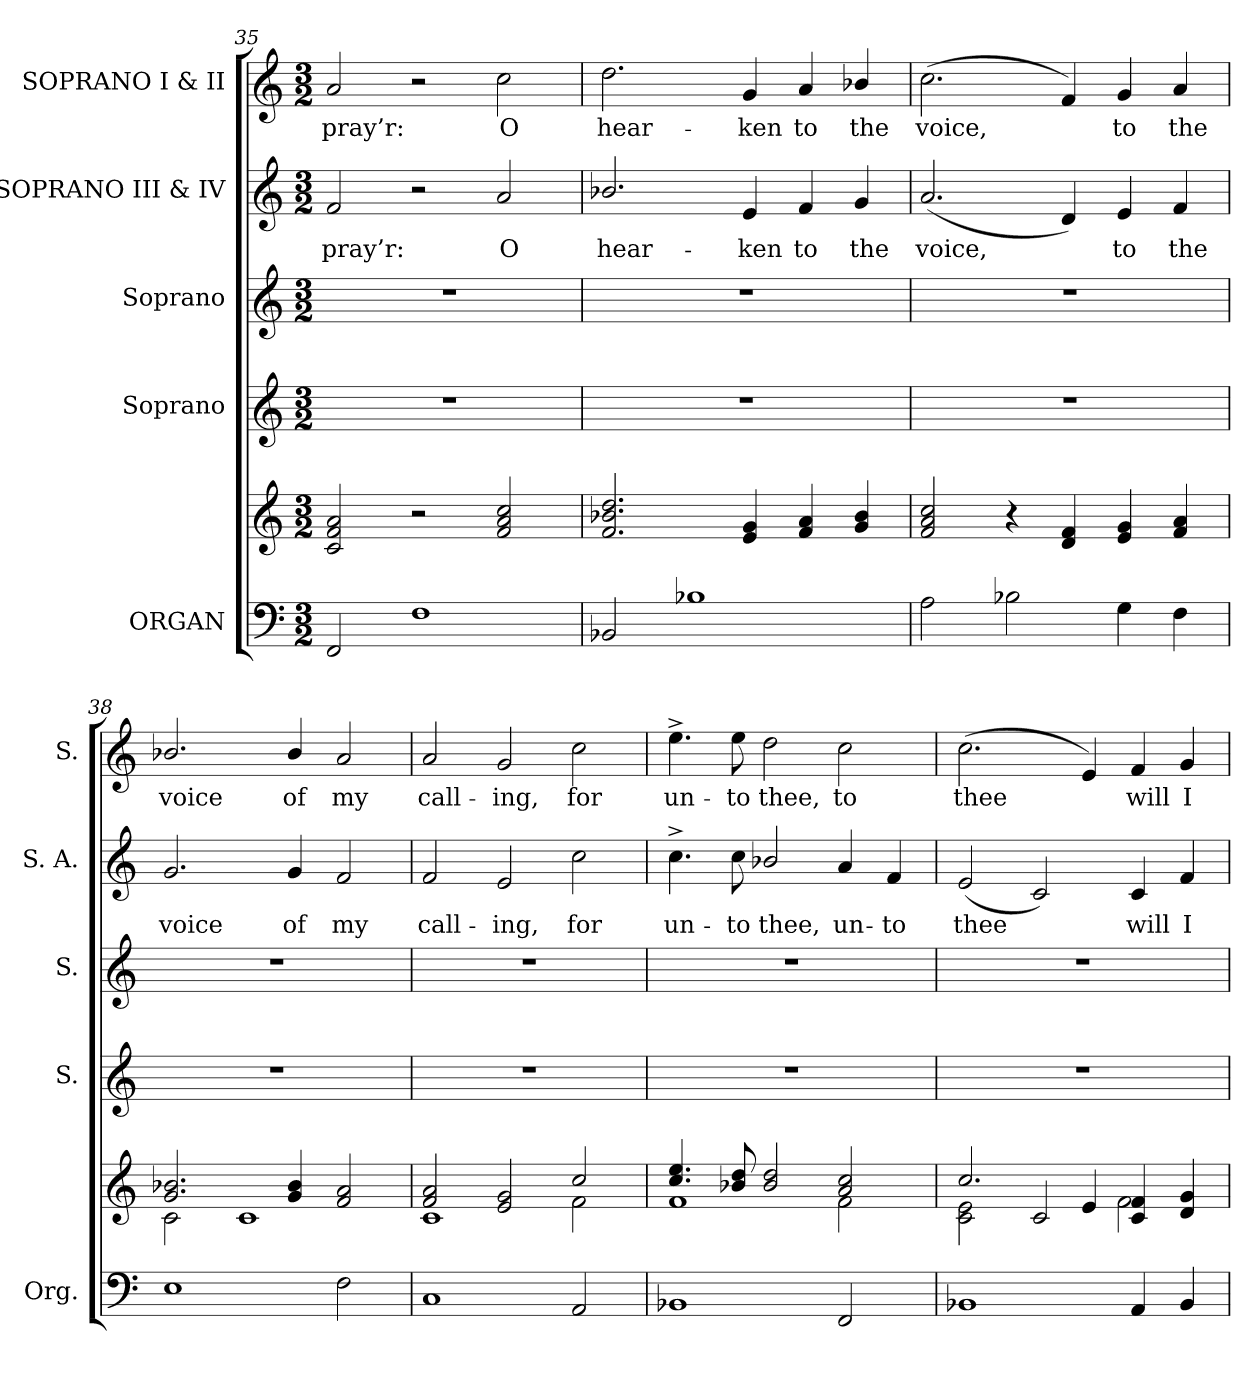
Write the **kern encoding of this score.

**kern	**kern	**kern	**kern	**kern	**text	**kern	**text
*part5	*part5	*part4	*part3	*part2	*part2	*part1	*part1
*staff6	*staff5	*staff4	*staff3	*staff2	*staff2	*staff1	*staff1
*I"ORGAN	*	*I"Soprano	*I"Soprano	*I"SOPRANO III & IV	*	*I"SOPRANO I & II	*
*I'Org.	*	*I'S.	*I'S.	*I'S. A.	*	*I'S.	*
*clefF4	*clefG2	*clefG2	*clefG2	*clefG2	*	*clefG2	*
*k[]	*k[]	*k[]	*k[]	*k[]	*	*k[]	*
*C:	*C:	*C:	*C:	*C:	*	*C:	*
*M3/2	*M3/2	*M3/2	*M3/2	*M3/2	*	*M3/2	*
=35	=35	=35	=35	=35	=35	=35	=35
!	!	!LO:N:vis=1	!LO:N:vis=1	!	!	!	!
!	!	!	!	!	!LO:LY:b:color=#000000	!	!
!	!	!	!	!	!	!	!LO:LY:b:color=#000000
2FFi/	2ci/ 2fi 2ai	1.r	1.r	2fi/	pray’r:	2ai/	pray’r:
1Fi	2r	.	.	2r	.	2r	.
!	!	!	!	!	!LO:LY:b:color=#000000	!	!
!	!	!	!	!	!	!	!LO:LY:b:color=#000000
.	2fi/ 2ai 2cci	.	.	2ai/	O	2cci\	O
=36	=36	=36	=36	=36	=36	=36	=36
!	!	!LO:N:vis=1	!LO:N:vis=1	!	!	!	!
!	!	!	!	!	!LO:LY:b:color=#000000	!	!
!	!	!	!	!	!	!	!LO:LY:b:color=#000000
2BB-i/	2.fi/ 2.b-i 2.ddi	1.r	1.r	2.b-i/	hear-	2.ddi\	hear-
1B-i	.	.	.	.	.	.	.
!	!	!	!	!	!LO:LY:b:color=#000000	!	!
!	!	!	!	!	!	!	!LO:LY:b:color=#000000
.	4ei/ 4gi	.	.	4ei/	-ken	4gi/	-ken
!	!	!	!	!	!LO:LY:b:color=#000000	!	!
!	!	!	!	!	!	!	!LO:LY:b:color=#000000
.	4fi/ 4ai	.	.	4fi/	to	4ai/	to
!	!	!	!	!	!LO:LY:b:color=#000000	!	!
!	!	!	!	!	!	!	!LO:LY:b:color=#000000
.	4gi/ 4b-i	.	.	4gi/	the	4b-i/	the
!!LO:LB:g=z
=37	=37	=37	=37	=37	=37	=37	=37
!	!	!LO:N:vis=1	!LO:N:vis=1	!	!	!	!
!	!	!	!	!	!LO:LY:b:color=#000000	!	!
!	!	!	!	!	!	!	!LO:LY:b:color=#000000
2Ai\	2fi/ 2ai 2cci	1.r	1.r	(2.ai/	voice,	(2.cci\	voice,
2B-i\	4r	.	.	.	.	.	.
.	4di/ 4fi	.	.	4di/)	.	4fi/)	.
!	!	!	!	!	!LO:LY:b:color=#000000	!	!
!	!	!	!	!	!	!	!LO:LY:b:color=#000000
4Gi\	4ei/ 4gi	.	.	4ei/	to	4gi/	to
!	!	!	!	!	!LO:LY:b:color=#000000	!	!
!	!	!	!	!	!	!	!LO:LY:b:color=#000000
4Fi\	4fi/ 4ai	.	.	4fi/	the	4ai/	the
=38	=38	=38	=38	=38	=38	=38	=38
*	*^	*	*	*	*	*	*
!	!	!	!LO:N:vis=1	!LO:N:vis=1	!	!	!	!
!	!	!	!	!	!	!LO:LY:b:color=#000000	!	!
!	!	!	!	!	!	!	!	!LO:LY:b:color=#000000
1Ei	2.gi/ 2.b-i	2ci\	1.r	1.r	2.gi/	voice	2.b-i/	voice
.	.	1ci	.	.	.	.	.	.
!	!	!	!	!	!	!LO:LY:b:color=#000000	!	!
!	!	!	!	!	!	!	!	!LO:LY:b:color=#000000
.	4gi/ 4b-i	.	.	.	4gi/	of	4b-i/	of
!	!	!	!	!	!	!LO:LY:b:color=#000000	!	!
!	!	!	!	!	!	!	!	!LO:LY:b:color=#000000
2Fi\	2fi/ 2ai	.	.	.	2fi/	my	2ai/	my
=39	=39	=39	=39	=39	=39	=39	=39	=39
!	!	!	!LO:N:vis=1	!LO:N:vis=1	!	!	!	!
!	!	!	!	!	!	!LO:LY:b:color=#000000	!	!
!	!	!	!	!	!	!	!	!LO:LY:b:color=#000000
1Ci	2fi/ 2ai	1ci	1.r	1.r	2fi/	call-	2ai/	call-
!	!	!	!	!	!	!LO:LY:b:color=#000000	!	!
!	!	!	!	!	!	!	!	!LO:LY:b:color=#000000
.	2ei/ 2gi	.	.	.	2ei/	-ing,	2gi/	-ing,
!	!	!	!	!	!	!LO:LY:b:color=#000000	!	!
!	!	!	!	!	!	!	!	!LO:LY:b:color=#000000
2AAi/	2cci/	2fi\	.	.	2cci\	for	2cci\	for
=40	=40	=40	=40	=40	=40	=40	=40	=40
!	!	!	!LO:N:vis=1	!LO:N:vis=1	!	!	!	!
!	!	!	!	!	!	!LO:LY:b:color=#000000	!	!
!	!	!	!	!	!	!	!	!LO:LY:b:color=#000000
1BB-i	4.cci/ 4.eei	1fi	1.r	1.r	4.cc^i\	un-	4.ee^i\	un-
!	!	!	!	!	!	!LO:LY:b:color=#000000	!	!
!	!	!	!	!	!	!	!	!LO:LY:b:color=#000000
.	8b-i/ 8ddi	.	.	.	8cci\	-to	8eei\	-to
!	!	!	!	!	!	!LO:LY:b:color=#000000	!	!
!	!	!	!	!	!	!	!	!LO:LY:b:color=#000000
.	2b-i/ 2ddi	.	.	.	2b-i/	thee,	2ddi\	thee,
!	!	!	!	!	!	!LO:LY:b:color=#000000	!	!
!	!	!	!	!	!	!	!	!LO:LY:b:color=#000000
2FFi/	2ai/ 2cci	2fi\	.	.	4ai/	un-	2cci\	to
!	!	!	!	!	!	!LO:LY:b:color=#000000	!	!
.	.	.	.	.	4fi/	-to	.	.
=41	=41	=41	=41	=41	=41	=41	=41	=41
!	!	!	!LO:N:vis=1	!LO:N:vis=1	!	!	!	!
!	!	!	!	!	!	!LO:LY:b:color=#000000	!	!
!	!	!	!	!	!	!	!	!LO:LY:b:color=#000000
1BB-i	2.cci/	2ci\ 2ei	1.r	1.r	(2ei/	thee	(2.cci\	thee
.	.	2ci/	.	.	2ci/)	.	.	.
.	4ei/	.	.	.	.	.	4ei/)	.
!	!	!	!	!	!	!LO:LY:b:color=#000000	!	!
!	!	!	!	!	!	!	!	!LO:LY:b:color=#000000
4AAi/	4ci/ 4fi	2fi\	.	.	4ci/	will	4fi/	will
!	!	!	!	!	!	!LO:LY:b:color=#000000	!	!
!	!	!	!	!	!	!	!	!LO:LY:b:color=#000000
4BB-i/	4di/ 4gi	.	.	.	4fi/	I	4gi/	I
*	*v	*v	*	*	*	*	*	*
=	=	=	=	=	=	=	=
*-	*-	*-	*-	*-	*-	*-	*-
